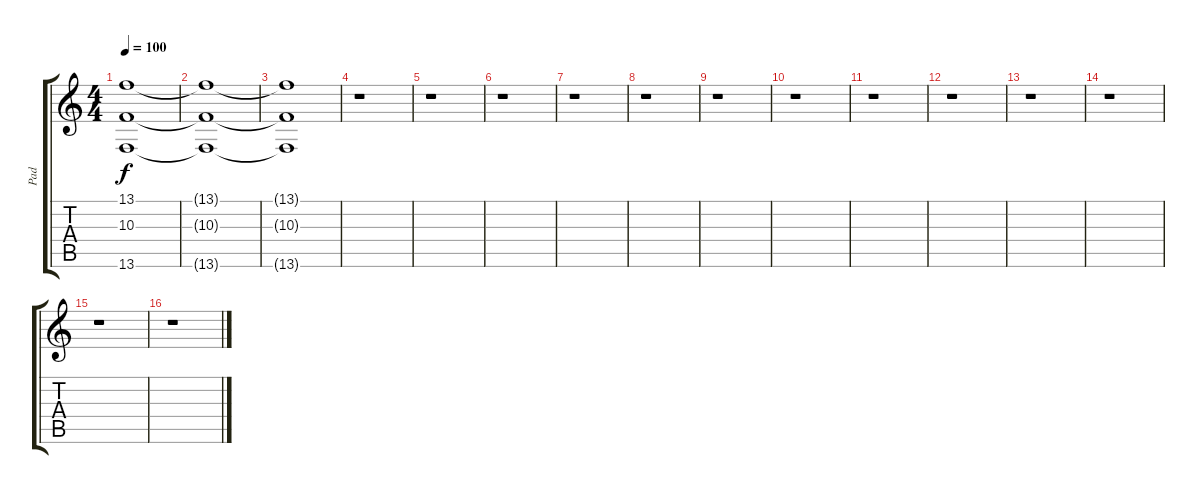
\track ("Pad" "Pad") {instrument pad2warm}
\staff {score tabs}
\tuning (E4 B3 G3 D3 A2 E2) {hide}
\ts (4 4)
\tempo 100
\clef g2
\ks c
(13.1{t} 10.3{t} 13.6{t}).1{dy f} |
(13.1{t} 10.3{t} 13.6{t}).1 |
(13.1{t} 10.3{t} 13.6{t}).1 |
r.1 |
r.1 |
r.1 |
r.1 |
r.1 |
r.1 |
r.1 |
r.1 |
r.1 |
r.1 |
r.1 |
r.1 |
r.1
